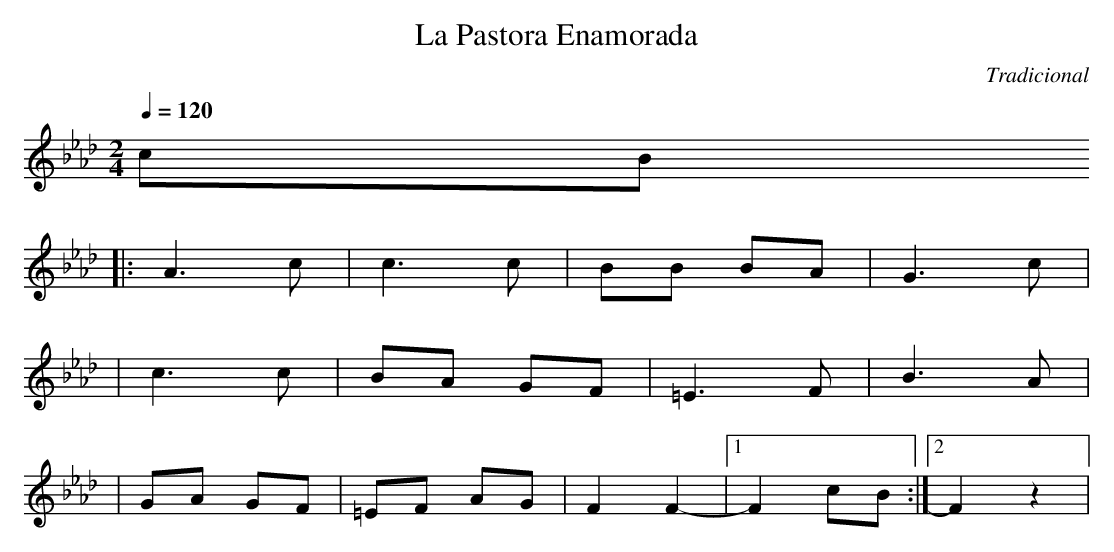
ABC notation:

X:1
T:La Pastora Enamorada
C:Tradicional
M:2/4
L:1/8
Q:1/4=120
K:Fm
cB
|: A3 c|c3 c|BB BA|G3 c|
|c3 c|BA GF|=E3 F|B3 A|
|GA GF|=EF AG|F2 F2-|[1 F2 cB :|[2F2 z2|
